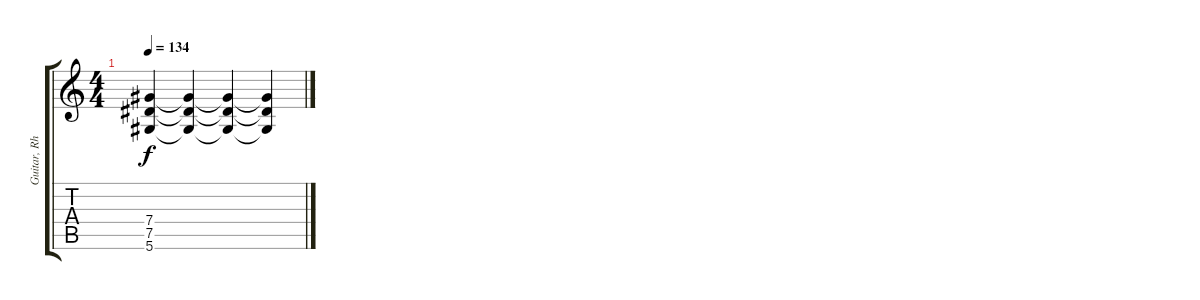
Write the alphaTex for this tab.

\track ("Guitar, Rhythm" "Guitar, Rh") {instrument overdrivenguitar}
\staff {score tabs}
\tuning (Eb4 Bb3 Gb3 Db3 Ab2 Eb2) {hide}
\ts (4 4)
\tempo 134
\clef g2
\ks c
(7.4{t} 7.5{t} 5.6{t}).4{dy f volume 3} (7.4{t} 7.5{t} 5.6{t}).4 (7.4{t} 7.5{t} 5.6{t}).4 (7.4{t} 7.5{t} 5.6{t}).4
